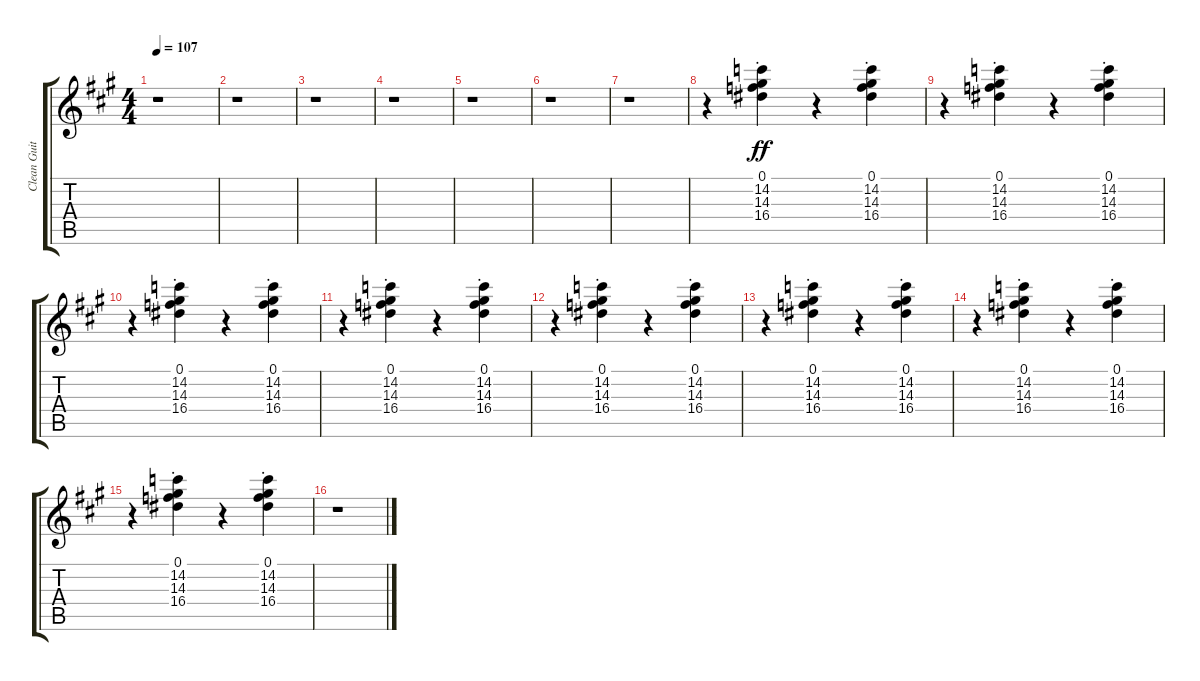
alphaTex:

\track ("Clean Guitar" "Clean Guit") {instrument electricguitarjazz}
\staff {score tabs}
\tuning (Eb4 Bb3 Gb3 Db3 Ab2 Eb2) {hide}
\ts (4 4)
\tempo 107
\clef g2
\ks a
r.1{dy ff} |
r.1 |
r.1 |
r.1 |
r.1 |
r.1 |
r.1 |
r.4 (0.1{st} 14.2{st} 14.3{st} 16.4{st}).4 r.4 (0.1{st} 14.2{st} 14.3{st} 16.4{st}).4 |
r.4 (0.1{st} 14.2{st} 14.3{st} 16.4{st}).4 r.4 (0.1{st} 14.2{st} 14.3{st} 16.4{st}).4 |
r.4 (0.1{st} 14.2{st} 14.3{st} 16.4{st}).4 r.4 (0.1{st} 14.2{st} 14.3{st} 16.4{st}).4 |
r.4 (0.1{st} 14.2{st} 14.3{st} 16.4{st}).4 r.4 (0.1{st} 14.2{st} 14.3{st} 16.4{st}).4 |
r.4 (0.1{st} 14.2{st} 14.3{st} 16.4{st}).4 r.4 (0.1{st} 14.2{st} 14.3{st} 16.4{st}).4 |
r.4 (0.1{st} 14.2{st} 14.3{st} 16.4{st}).4 r.4 (0.1{st} 14.2{st} 14.3{st} 16.4{st}).4 |
r.4 (0.1{st} 14.2{st} 14.3{st} 16.4{st}).4 r.4 (0.1{st} 14.2{st} 14.3{st} 16.4{st}).4 |
r.4 (0.1{st} 14.2{st} 14.3{st} 16.4{st}).4 r.4 (0.1{st} 14.2{st} 14.3{st} 16.4{st}).4 |
r.1
